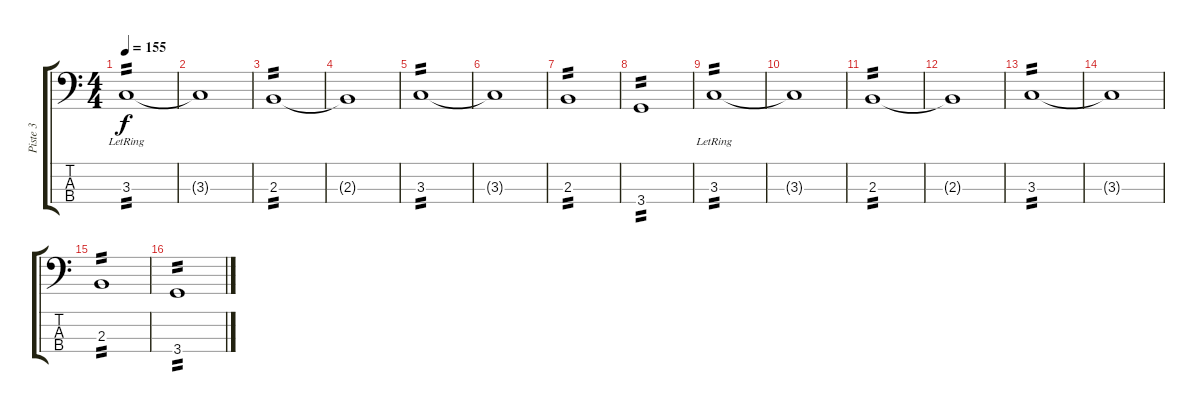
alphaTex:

\track ("Piste 3" "Piste 3") {instrument electricbasspick}
\staff {score tabs}
\tuning (G2 D2 A1 E1) {hide}
\ts (4 4)
\tempo 155
\clef f4
\ks c
3.3{lr}.1{tp 2 dy f} |
3.3{t}.1 |
2.3.1{tp 2} |
2.3{t}.1 |
3.3.1{tp 2} |
3.3{t}.1 |
2.3.1{tp 2} |
3.4.1{tp 2} |
3.3{lr}.1{tp 2} |
3.3{t}.1 |
2.3.1{tp 2} |
2.3{t}.1 |
3.3.1{tp 2} |
3.3{t}.1 |
2.3.1{tp 2} |
3.4.1{tp 2}
